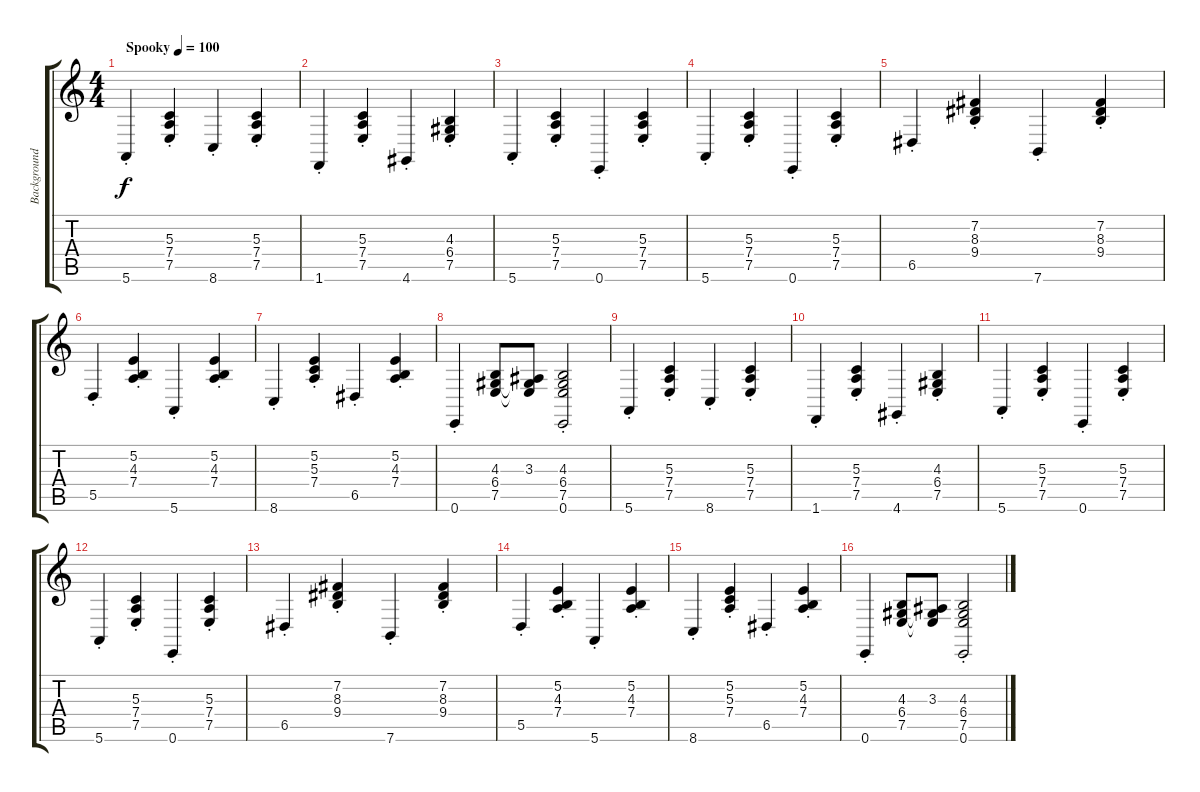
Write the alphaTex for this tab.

\track ("Background Piano" "Background") {instrument acousticgrandpiano}
\staff {score tabs}
\tuning (E4 B3 G3 D3 A2 E2) {hide}
\ts (4 4)
\tempo (100 "Spooky")
\clef g2
\ks aminor
5.6{st}.4{dy f instrument acousticgrandpiano} (5.3{st} 7.4{st} 7.5{st}).4 8.6{st}.4 (5.3{st} 7.4{st} 7.5{st}).4 |
1.6{st}.4 (5.3{st} 7.4{st} 7.5{st}).4 4.6{st}.4 (4.3{st} 6.4{st} 7.5{st}).4 |
5.6{st}.4 (5.3{st} 7.4{st} 7.5{st}).4 0.6{st}.4 (5.3{st} 7.4{st} 7.5{st}).4 |
5.6{st}.4 (5.3{st} 7.4{st} 7.5{st}).4 0.6{st}.4 (5.3{st} 7.4{st} 7.5{st}).4 |
6.5{st}.4 (7.2{st} 8.3{st} 9.4{st}).4 7.6{st}.4 (7.2{st} 8.3{st} 9.4{st}).4 |
5.5{st}.4 (5.2{st} 4.3{st} 7.4{st}).4 5.6{st}.4 (5.2{st} 4.3{st} 7.4{st}).4 |
8.6{st}.4 (5.2{st} 5.3{st} 7.4{st}).4 6.5{st}.4 (5.2{st} 4.3{st} 7.4{st}).4 |
0.6{st}.4 (4.3 6.4 7.5).8 (3.3 6.4{t} 7.5{t}).8 (4.3{st} 6.4{st} 7.5{st} 0.6{st}).2 |
5.6{st}.4 (5.3{st} 7.4{st} 7.5{st}).4 8.6{st}.4 (5.3{st} 7.4{st} 7.5{st}).4 |
1.6{st}.4 (5.3{st} 7.4{st} 7.5{st}).4 4.6{st}.4 (4.3{st} 6.4{st} 7.5{st}).4 |
5.6{st}.4 (5.3{st} 7.4{st} 7.5{st}).4 0.6{st}.4 (5.3{st} 7.4{st} 7.5{st}).4 |
5.6{st}.4 (5.3{st} 7.4{st} 7.5{st}).4 0.6{st}.4 (5.3{st} 7.4{st} 7.5{st}).4 |
6.5{st}.4 (7.2{st} 8.3{st} 9.4{st}).4 7.6{st}.4 (7.2{st} 8.3{st} 9.4{st}).4 |
5.5{st}.4 (5.2{st} 4.3{st} 7.4{st}).4 5.6{st}.4 (5.2{st} 4.3{st} 7.4{st}).4 |
8.6{st}.4 (5.2{st} 5.3{st} 7.4{st}).4 6.5{st}.4 (5.2{st} 4.3{st} 7.4{st}).4 |
0.6{st}.4 (4.3 6.4 7.5).8 (3.3 6.4{t} 7.5{t}).8 (4.3{st} 6.4{st} 7.5{st} 0.6{st}).2
